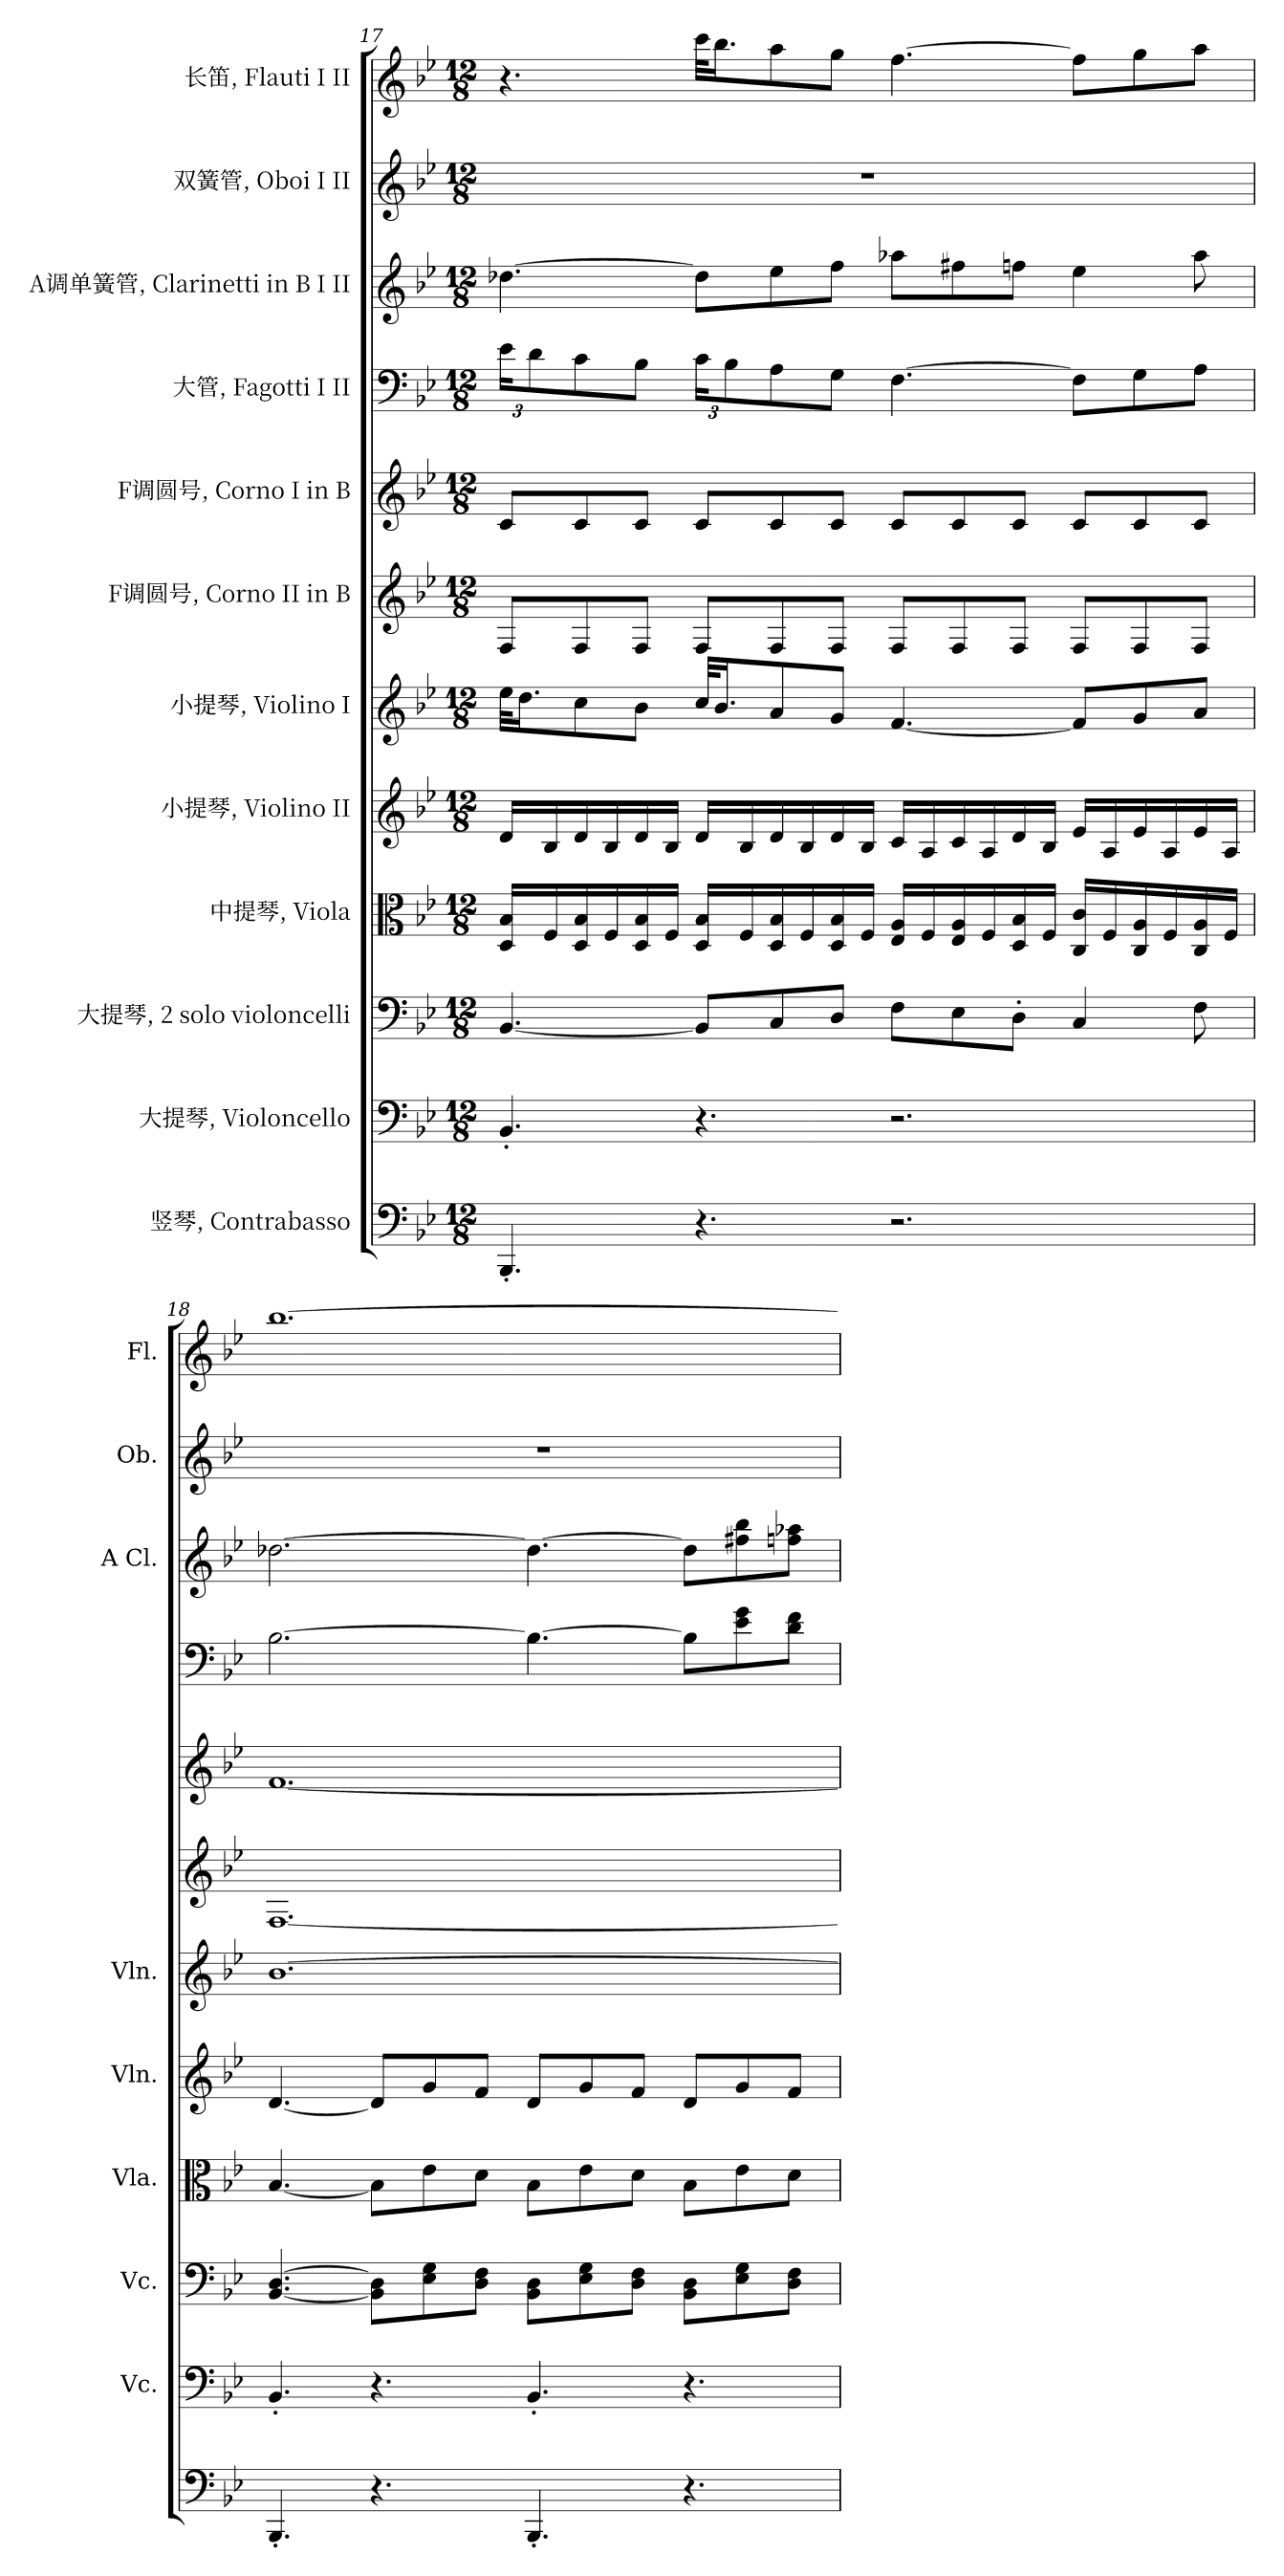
**kern	**kern	**kern	**kern	**kern	**kern	**kern	**kern	**kern	**kern	**kern	**kern
*part12	*part11	*part10	*part9	*part8	*part7	*part6	*part5	*part4	*part3	*part2	*part1
*staff12	*staff11	*staff10	*staff9	*staff8	*staff7	*staff6	*staff5	*staff4	*staff3	*staff2	*staff1
*I"竖琴, Contrabasso	*I"大提琴, Violoncello	*I"大提琴, 2 solo violoncelli	*I"中提琴, Viola	*I"小提琴, Violino II	*I"小提琴, Violino I	*I"F调圆号, Corno II in B	*I"F调圆号, Corno I in B	*I"大管, Fagotti I II	*I"A调单簧管, Clarinetti in B I II	*I"双簧管, Oboi I II	*I"长笛, Flauti I II
*	*I'Vc.	*I'Vc.	*I'Vla.	*I'Vln.	*I'Vln.	*	*	*	*I'A Cl.	*I'Ob.	*I'Fl.
!!LO:PB:g=z
*clefF4	*clefF4	*clefF4	*clefC3	*clefG2	*clefG2	*clefG2	*clefG2	*clefF4	*clefG2	*clefG2	*clefG2
*	*	*	*	*	*	*ITrd4c7	*ITrd4c7	*	*ITrd2c3	*	*
*k[b-e-]	*k[b-e-]	*k[b-e-]	*k[b-e-]	*k[b-e-]	*k[b-e-]	*k[b-e-a-]	*k[b-e-a-]	*k[b-e-]	*k[f#]	*k[b-e-]	*k[b-e-]
*M12/8	*M12/8	*M12/8	*M12/8	*M12/8	*M12/8	*M12/8	*M12/8	*M12/8	*M12/8	*M12/8	*M12/8
*MM58	*MM58	*MM58	*MM58	*MM58	*MM58	*MM58	*MM58	*MM58	*MM58	*MM58	*MM58
*	*	*	*	*	*	*	*	*Xbrackettup	*	*	*
=17	=17	=17	=17	=17	=17	=17	=17	=17	=17	=17	=17
4.BBB-'/	4.BB-'/	[4.BB-/	16D/ 16B-/LL	16d/LL	32ee-\KLL	8BB-/L	8F/L	24e-\KL	[4.b-X\	1.r	4.r
.	.	.	.	.	16.dd\J	.	.	.	.	.	.
.	.	.	.	.	.	.	.	12d\	.	.	.
.	.	.	16F/	16B-/	.	.	.	.	.	.	.
.	.	.	16D/ 16B-/	16d/	8cc\	8BB-/	8F/	8c\	.	.	.
.	.	.	16F/	16B-/	.	.	.	.	.	.	.
.	.	.	16D/ 16B-/	16d/	8b-\J	8BB-/J	8F/J	8B-\J	.	.	.
.	.	.	16F/JJ	16B-/JJ	.	.	.	.	.	.	.
*	*	*	*	*	*	*	*	*	*	*	*MM58
4.r	4.r	8BB-/L]	16D/ 16B-/LL	16d/LL	32cc/KLL	8BB-/L	8F/L	24c\KL	8b-\L]	.	32ccc\KLL
.	.	.	.	.	16.b-/J	.	.	.	.	.	16.bb-\J
.	.	.	.	.	.	.	.	12B-\	.	.	.
.	.	.	16F/	16B-/	.	.	.	.	.	.	.
*	*	*	*	*	*	*	*	*	*	*	*MM64
.	.	8C/	16D/ 16B-/	16d/	8a/	8BB-/	8F/	8A\	8cc\	.	8aa\
.	.	.	16F/	16B-/	.	.	.	.	.	.	.
.	.	8D/J	16D/ 16B-/	16d/	8g/J	8BB-/J	8F/J	8G\J	8dd\J	.	8gg\J
.	.	.	16F/JJ	16B-/JJ	.	.	.	.	.	.	.
*	*	*	*	*	*	*	*	*	*	*	*MM58
2.r	2.r	8F\L	16E-/ 16A/LL	16c/LL	[4.f/	8BB-/L	8F/L	[4.F\	8ffn\L	.	[4.ff\
.	.	.	16F/	16A/	.	.	.	.	.	.	.
.	.	8E-\	16E-/ 16A/	16c/	.	8BB-/	8F/	.	8dd#X\	.	.
.	.	.	16F/	16A/	.	.	.	.	.	.	.
.	.	8D'\J	16D/ 16B-/	16d/	.	8BB-/J	8F/J	.	8ddn\J	.	.
.	.	.	16F/JJ	16B-/JJ	.	.	.	.	.	.	.
*	*	*	*	*	*	*	*	*	*	*	*MM58
.	.	4C/	16C/ 16c/LL	16e-/LL	8f/L]	8BB-/L	8F/L	8F\L]	4cc\	.	8ff\L]
.	.	.	16F/	16A/	.	.	.	.	.	.	.
*	*	*	*	*	*	*	*	*	*	*	*MM60
.	.	.	16C/ 16A/	16e-/	8g/	8BB-/	8F/	8G\	.	.	8gg\
.	.	.	16F/	16A/	.	.	.	.	.	.	.
*	*	*	*	*	*	*	*	*	*	*	*MM56
.	.	8F\	16C/ 16A/	16e-/	8a/J	8BB-/J	8F/J	8A\J	8ff\	.	8aa\J
.	.	.	16F/JJ	16A/JJ	.	.	.	.	.	.	.
=18	=18	=18	=18	=18	=18	=18	=18	=18	=18	=18	=18
*	*	*	*	*	*	*	*	*	*	*	*MM55
4.BBB-'/	4.BB-'/	[4.BB-/ [4.D/	[4.B-/	[4.d/	[1.b-	[1.BB-	[1.B-	[2.B-\	[2.b-X\	1.r	[1.bb-
4.r	4.r	8BB-\] 8D\]L	8B-\L]	8d/L]	.	.	.	.	.	.	.
.	.	8E-\ 8G\	8e-\	8g/	.	.	.	.	.	.	.
.	.	8D\ 8F\J	8d\J	8f/J	.	.	.	.	.	.	.
4.BBB-'/	4.BB-'/	8BB-\ 8D\L	8B-\L	8d/L	.	.	.	4.B-\_	4.b-\_	.	.
.	.	8E-\ 8G\	8e-\	8g/	.	.	.	.	.	.	.
.	.	8D\ 8F\J	8d\J	8f/J	.	.	.	.	.	.	.
4.r	4.r	8BB-\ 8D\L	8B-\L	8d/L	.	.	.	8B-\L]	8b-\L]	.	.
.	.	8E-\ 8G\	8e-\	8g/	.	.	.	8e-\ 8g\	8dd#X\ 8gg\	.	.
.	.	8D\ 8F\J	8d\J	8f/J	.	.	.	8d\ 8f\J	8ddn\ 8ffn\J	.	.
=	=	=	=	=	=	=	=	=	=	=	=
*-	*-	*-	*-	*-	*-	*-	*-	*-	*-	*-	*-
